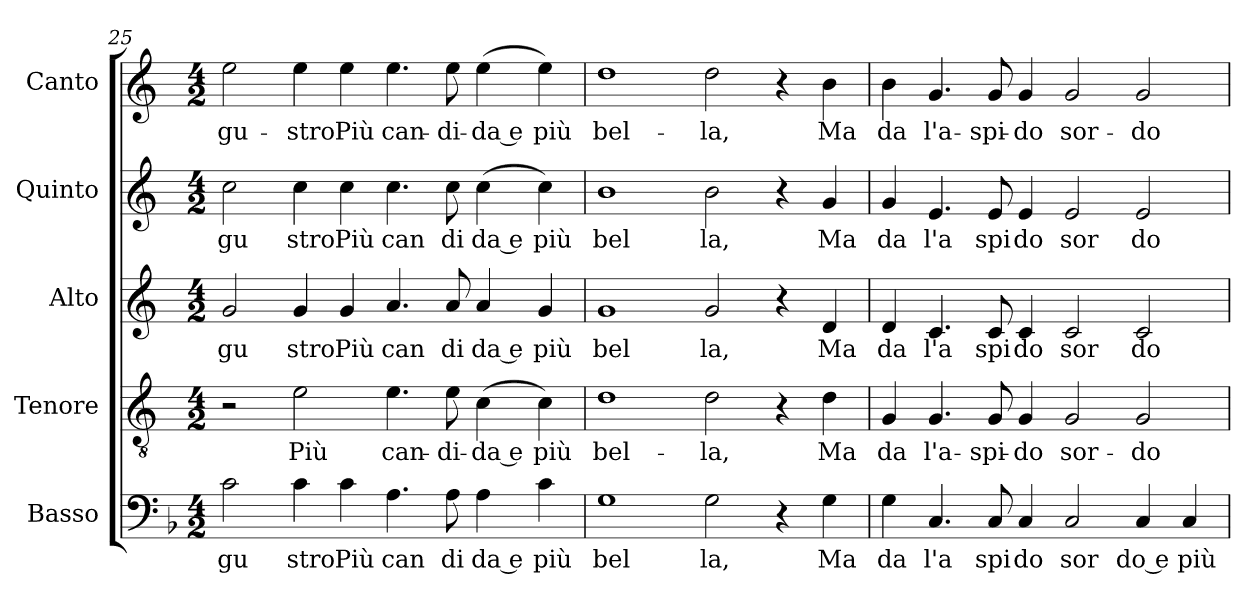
**kern	**text	**kern	**text	**kern	**text	**kern	**text	**kern	**text
*part5	*part5	*part4	*part4	*part3	*part3	*part2	*part2	*part1	*part1
*staff5	*staff5	*staff4	*staff4	*staff3	*staff3	*staff2	*staff2	*staff1	*staff1
*I"Basso	*	*I"Tenore	*	*I"Alto	*	*I"Quinto	*	*I"Canto	*
*I'Basso	*	*I'Tenore	*	*I'Alto	*	*I'Quinto	*	*I'Canto	*
*clefF4	*	*clefGv2	*	*clefG2	*	*clefG2	*	*clefG2	*
*	*	*ITrd-3c-5	*	*ITrd-3c-5	*	*ITrd-3c-5	*	*ITrd-3c-5	*
*k[b-]	*	*	*	*	*	*	*	*	*
*F:	*	*	*	*	*	*	*	*	*
*M4/2	*	*M4/2	*	*M4/2	*	*M4/2	*	*M4/2	*
=25	=25	=25	=25	=25	=25	=25	=25	=25	=25
!	!LO:LY:b:cj	!	!	!	!LO:LY:b:cj	!	!LO:LY:b:cj	!	!LO:LY:b:cj
2c\	gu	2r	.	2cc/	gu	2ff\	gu	2aa\	-gu-
!	!LO:LY:b:cj	!	!LO:LY:b:cj	!	!LO:LY:b:cj	!	!LO:LY:b:cj	!	!LO:LY:b:cj
4c\	stro	2a\	Più	4cc/	stro	4ff\	stro	4aa\	-stro
!	!LO:LY:b:cj	!	!	!	!LO:LY:b:cj	!	!LO:LY:b:cj	!	!LO:LY:b:cj
4c\	Più	.	.	4cc/	Più	4ff\	Più	4aa\	Più
!	!LO:LY:b:cj	!	!LO:LY:b:cj	!	!LO:LY:b:cj	!	!LO:LY:b:cj	!	!LO:LY:b:cj
4.A\	can	4.a\	can-	4.dd/	can	4.ff\	can	4.aa\	can-
!	!LO:LY:b:cj	!	!LO:LY:b:cj	!	!LO:LY:b:cj	!	!LO:LY:b:cj	!	!LO:LY:b:cj
8A\	di	8a\	-di-	8dd/	di	8ff\	di	8aa\	-di-
!	!LO:LY:b:rj	!	!LO:LY:b:rj	!	!LO:LY:b:rj	!	!LO:LY:b:rj	!	!LO:LY:b:rj
4A\	da e	(>(<4f\	-da e	4dd/	da e	(<4ff\	da e	(<4aa\	-da e
!	!LO:LY:b:cj	!	!LO:LY:b:cj	!	!LO:LY:b:cj	!	!LO:LY:b:cj	!	!LO:LY:b:cj
4c\)	più	4f\)	più	4cc/	più	4ff\)	più	4aa\)	più
=26	=26	=26	=26	=26	=26	=26	=26	=26	=26
!	!LO:LY:b:cj	!	!LO:LY:b:cj	!	!LO:LY:b:cj	!	!LO:LY:b:cj	!	!LO:LY:b:cj
1G	bel	1g	bel-	1cc	bel	1ee	bel	1gg	bel-
!	!LO:LY:b:cj	!	!LO:LY:b:cj	!	!LO:LY:b:cj	!	!LO:LY:b:cj	!	!LO:LY:b:cj
2G\	la,	2g\	-la,	2cc/	la,	2ee\	la,	2gg\	-la,
4r	.	4r	.	4r	.	4r	.	4r	.
!	!LO:LY:b:cj	!	!LO:LY:b:cj	!	!LO:LY:b:cj	!	!LO:LY:b:cj	!	!LO:LY:b:cj
4G\	Ma	4g\	Ma	4g/	Ma	4cc/	Ma	4ee\	Ma
=27	=27	=27	=27	=27	=27	=27	=27	=27	=27
!	!LO:LY:b:cj	!	!LO:LY:b:cj	!	!LO:LY:b:cj	!	!LO:LY:b:cj	!	!LO:LY:b:cj
4G\	da	4c/	da	4g/	da	4cc/	da	4ee\	da
!	!LO:LY:b:cj	!	!LO:LY:b:cj	!	!LO:LY:b:cj	!	!LO:LY:b:cj	!	!LO:LY:b:cj
4.C/	l'a	4.c/	l'a-	4.f/	l'a	4.a/	l'a	4.cc/	l'a-
!	!LO:LY:b:cj	!	!LO:LY:b:cj	!	!LO:LY:b:cj	!	!LO:LY:b:cj	!	!LO:LY:b:cj
8C/	spi	8c/	-spi-	8f/	spi	8a/	spi	8cc/	-spi-
!	!LO:LY:b:cj	!	!LO:LY:b:cj	!	!LO:LY:b:cj	!	!LO:LY:b:cj	!	!LO:LY:b:cj
4C/	do	4c/	-do	4f/	do	4a/	do	4cc/	-do
!	!LO:LY:b:cj	!	!LO:LY:b:cj	!	!LO:LY:b:cj	!	!LO:LY:b:cj	!	!LO:LY:b:cj
2C/	sor	2c/	sor-	2f/	sor	2a/	sor	2cc/	sor-
!	!LO:LY:b:rj	!	!LO:LY:b:cj	!	!LO:LY:b:cj	!	!LO:LY:b:cj	!	!LO:LY:b:cj
4C/	do e	2c/	-do	2f/	do	2a/	do	2cc/	-do
!	!LO:LY:b:cj	!	!	!	!	!	!	!	!
4C/	più	.	.	.	.	.	.	.	.
=	=	=	=	=	=	=	=	=	=
*-	*-	*-	*-	*-	*-	*-	*-	*-	*-
